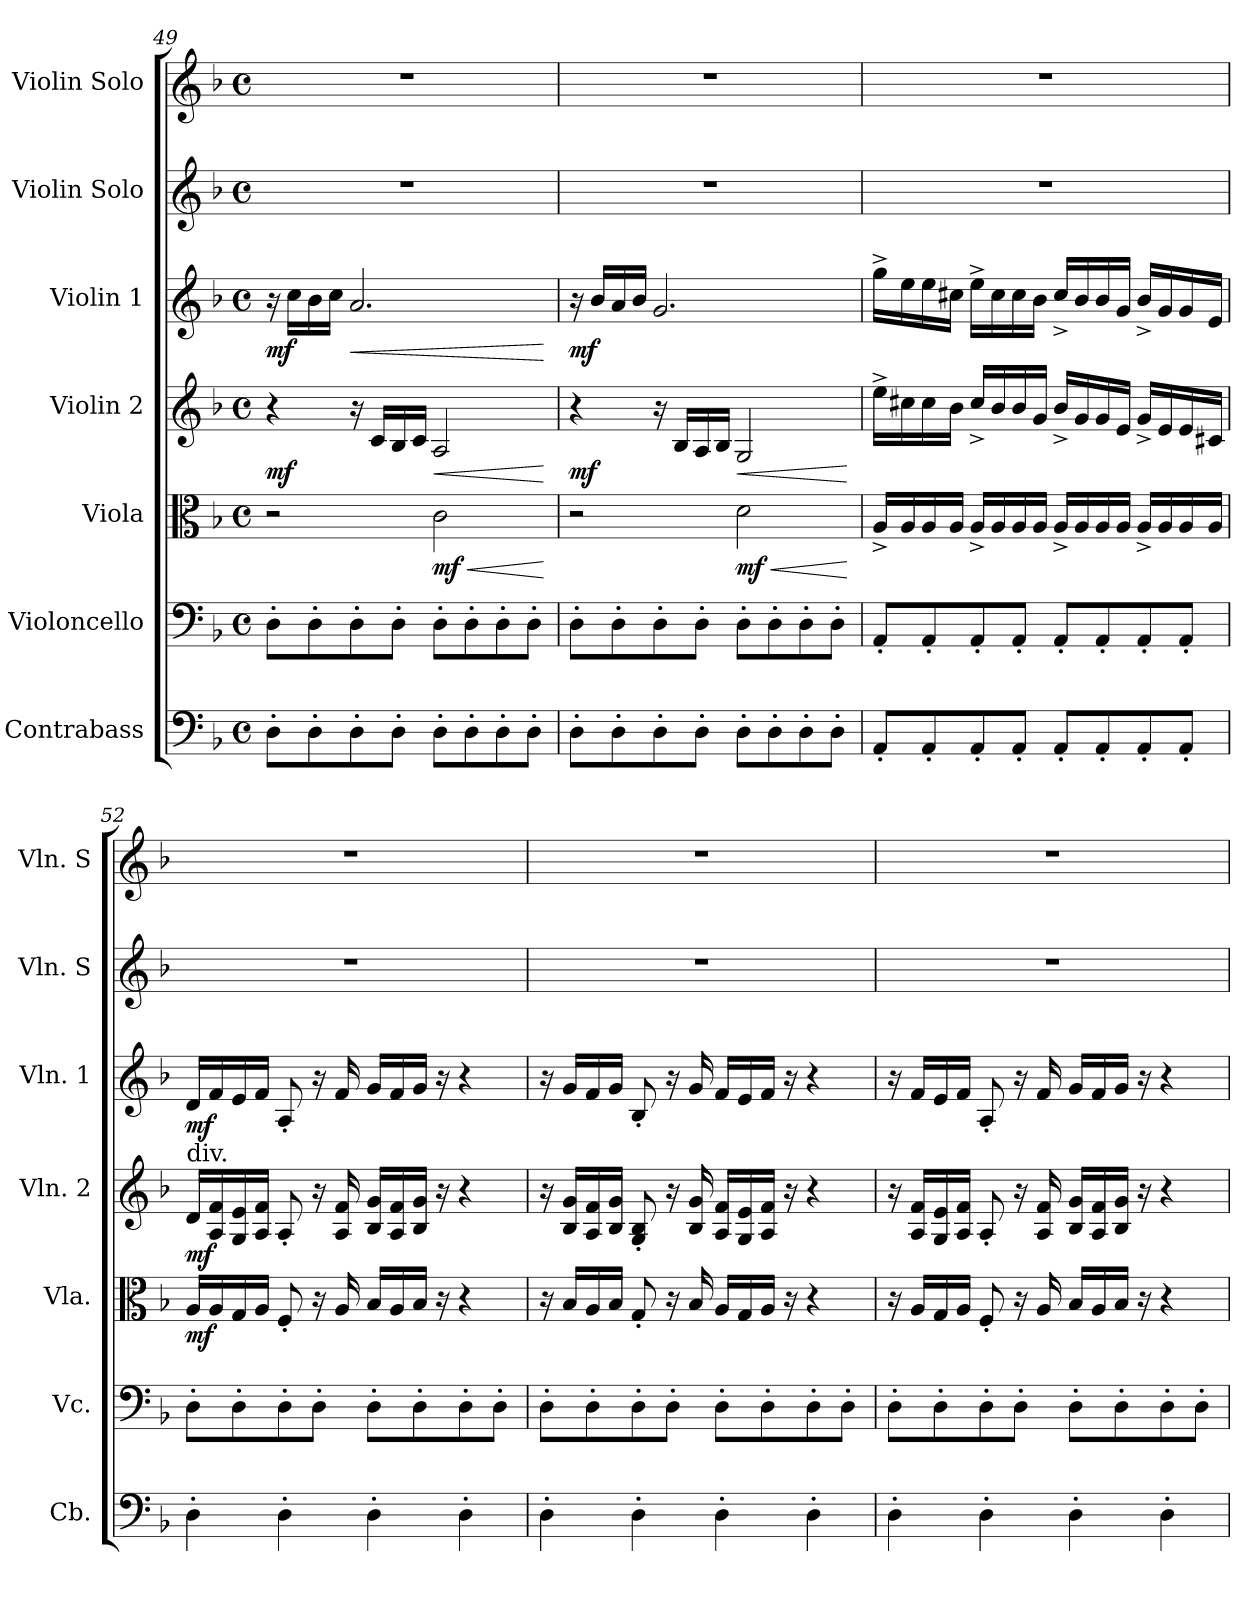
**kern	**kern	**kern	**dynam	**kern	**dynam	**kern	**dynam	**kern	**kern
*part7	*part6	*part5	*part5	*part4	*part4	*part3	*part3	*part2	*part1
*staff7	*staff6	*staff5	*staff5	*staff4	*staff4	*staff3	*staff3	*staff2	*staff1
*I"Contrabass	*I"Violoncello	*I"Viola	*	*I"Violin 2	*	*I"Violin 1	*	*I"Violin Solo	*I"Violin Solo
*I'Cb.	*I'Vc.	*I'Vla.	*	*I'Vln. 2	*	*I'Vln. 1	*	*I'Vln. S	*I'Vln. S
!!LO:PB:g=z
*clefF4	*clefF4	*clefC3	*	*clefG2	*	*clefG2	*	*clefG2	*clefG2
*ITrd7c12	*	*	*	*	*	*	*	*	*
*k[b-]	*k[b-]	*k[b-]	*	*k[b-]	*	*k[b-]	*	*k[b-]	*k[b-]
*M4/4	*M4/4	*M4/4	*	*M4/4	*	*M4/4	*	*M4/4	*M4/4
*met(c)	*met(c)	*met(c)	*	*met(c)	*	*met(c)	*	*met(c)	*met(c)
=49	=49	=49	=49	=49	=49	=49	=49	=49	=49
!	!	!	!	!	!LO:DY:b	!	!LO:DY:b	!	!
8DD'\L	8D'\L	2r	.	4r	mf	16r	mf	1r	1r
.	.	.	.	.	.	16cc\LL	.	.	.
8DD'\	8D'\	.	.	.	.	16b-\	.	.	.
.	.	.	.	.	.	16cc\JJ	.	.	.
!	!	!	!	!	!	!	!LO:HP:b	!	!
8DD'\	8D'\	.	.	16r	.	2.a/	<	.	.
.	.	.	.	16c/LL	.	.	.	.	.
8DD'\J	8D'\J	.	.	16B-/	.	.	.	.	.
.	.	.	.	16c/JJ	.	.	.	.	.
!	!	!	!LO:HP:b	!	!LO:HP:b	!	!	!	!
!	!	!	!LO:DY:n=1:b	!	!	!	!	!	!
8DD'\L	8D'\L	2c\	< mf	2A/	<	.	.	.	.
8DD'\	8D'\	.	.	.	.	.	.	.	.
8DD'\	8D'\	.	.	.	.	.	.	.	.
8DD'\J	8D'\J	.	.	.	.	.	.	.	.
.	.	.	[	.	[	.	[	.	.
=50	=50	=50	=50	=50	=50	=50	=50	=50	=50
!	!	!	!	!	!LO:DY:b	!	!LO:DY:b	!	!
8DD'\L	8D'\L	2r	.	4r	mf	16r	mf	1r	1r
.	.	.	.	.	.	16b-/LL	.	.	.
8DD'\	8D'\	.	.	.	.	16a/	.	.	.
.	.	.	.	.	.	16b-/JJ	.	.	.
8DD'\	8D'\	.	.	16r	.	2.g/	.	.	.
.	.	.	.	16B-/LL	.	.	.	.	.
8DD'\J	8D'\J	.	.	16A/	.	.	.	.	.
.	.	.	.	16B-/JJ	.	.	.	.	.
!	!	!	!LO:HP:b	!	!LO:HP:b	!	!	!	!
!	!	!	!LO:DY:n=1:b	!	!	!	!	!	!
8DD'\L	8D'\L	2d\	< mf	2G/	<	.	.	.	.
8DD'\	8D'\	.	.	.	.	.	.	.	.
8DD'\	8D'\	.	.	.	.	.	.	.	.
8DD'\J	8D'\J	.	.	.	.	.	.	.	.
.	.	.	[	.	[	.	.	.	.
!!LO:PB:g=z
=51	=51	=51	=51	=51	=51	=51	=51	=51	=51
8AAA'/L	8AA'/L	16A^/LL	.	16ee^\LL	.	16gg^\LL	.	1r	1r
.	.	16A/	.	16cc#X\	.	16ee\	.	.	.
8AAA'/	8AA'/	16A/	.	16cc#\	.	16ee\	.	.	.
.	.	16A/JJ	.	16b-\JJ	.	16cc#X\JJ	.	.	.
8AAA'/	8AA'/	16A^/LL	.	16cc#^/LL	.	16ee^\LL	.	.	.
.	.	16A/	.	16b-/	.	16cc#\	.	.	.
8AAA'/J	8AA'/J	16A/	.	16b-/	.	16cc#\	.	.	.
.	.	16A/JJ	.	16g/JJ	.	16b-\JJ	.	.	.
8AAA'/L	8AA'/L	16A^/LL	.	16b-^/LL	.	16cc#^/LL	.	.	.
.	.	16A/	.	16g/	.	16b-/	.	.	.
8AAA'/	8AA'/	16A/	.	16g/	.	16b-/	.	.	.
.	.	16A/JJ	.	16e/JJ	.	16g/JJ	.	.	.
8AAA'/	8AA'/	16A^/LL	.	16g^/LL	.	16b-^/LL	.	.	.
.	.	16A/	.	16e/	.	16g/	.	.	.
8AAA'/J	8AA'/J	16A/	.	16e/	.	16g/	.	.	.
.	.	16A/JJ	.	16c#X/JJ	.	16e/JJ	.	.	.
=52	=52	=52	=52	=52	=52	=52	=52	=52	=52
!	!	!	!	!LO:TX:a:t=div.	!	!	!	!	!
!	!	!	!LO:DY:b	!	!LO:DY:b	!	!LO:DY:b	!	!
4DD'\	8D'\L	16A/LL	mf	16d/LL	mf	16d/LL	mf	1r	1r
.	.	16A/	.	16A/ 16f/	.	16f/	.	.	.
.	8D'\	16G/	.	16G/ 16e/	.	16e/	.	.	.
.	.	16A/JJ	.	16A/ 16f/JJ	.	16f/JJ	.	.	.
4DD'\	8D'\	8F'/	.	8A'/	.	8A'/	.	.	.
.	8D'\J	16r	.	16r	.	16r	.	.	.
.	.	16A/	.	16A/ 16f/	.	16f/	.	.	.
4DD'\	8D'\L	16B-/LL	.	16B-/ 16g/LL	.	16g/LL	.	.	.
.	.	16A/	.	16A/ 16f/	.	16f/	.	.	.
.	8D'\	16B-/JJ	.	16B-/ 16g/JJ	.	16g/JJ	.	.	.
.	.	16r	.	16r	.	16r	.	.	.
4DD'\	8D'\	4r	.	4r	.	4r	.	.	.
.	8D'\J	.	.	.	.	.	.	.	.
!!LO:PB:g=z
=53	=53	=53	=53	=53	=53	=53	=53	=53	=53
4DD'\	8D'\L	16r	.	16r	.	16r	.	1r	1r
.	.	16B-/LL	.	16B-/ 16g/LL	.	16g/LL	.	.	.
.	8D'\	16A/	.	16A/ 16f/	.	16f/	.	.	.
.	.	16B-/JJ	.	16B-/ 16g/JJ	.	16g/JJ	.	.	.
4DD'\	8D'\	8G'/	.	8G/' 8B-/'	.	8B-'/	.	.	.
.	8D'\J	16r	.	16r	.	16r	.	.	.
.	.	16B-/	.	16B-/ 16g/	.	16g/	.	.	.
4DD'\	8D'\L	16A/LL	.	16A/ 16f/LL	.	16f/LL	.	.	.
.	.	16G/	.	16G/ 16e/	.	16e/	.	.	.
.	8D'\	16A/JJ	.	16A/ 16f/JJ	.	16f/JJ	.	.	.
.	.	16r	.	16r	.	16r	.	.	.
4DD'\	8D'\	4r	.	4r	.	4r	.	.	.
.	8D'\J	.	.	.	.	.	.	.	.
=54	=54	=54	=54	=54	=54	=54	=54	=54	=54
4DD'\	8D'\L	16r	.	16r	.	16r	.	1r	1r
.	.	16A/LL	.	16A/ 16f/LL	.	16f/LL	.	.	.
.	8D'\	16G/	.	16G/ 16e/	.	16e/	.	.	.
.	.	16A/JJ	.	16A/ 16f/JJ	.	16f/JJ	.	.	.
4DD'\	8D'\	8F'/	.	8A'/	.	8A'/	.	.	.
.	8D'\J	16r	.	16r	.	16r	.	.	.
.	.	16A/	.	16A/ 16f/	.	16f/	.	.	.
4DD'\	8D'\L	16B-/LL	.	16B-/ 16g/LL	.	16g/LL	.	.	.
.	.	16A/	.	16A/ 16f/	.	16f/	.	.	.
.	8D'\	16B-/JJ	.	16B-/ 16g/JJ	.	16g/JJ	.	.	.
.	.	16r	.	16r	.	16r	.	.	.
4DD'\	8D'\	4r	.	4r	.	4r	.	.	.
.	8D'\J	.	.	.	.	.	.	.	.
=	=	=	=	=	=	=	=	=	=
*-	*-	*-	*-	*-	*-	*-	*-	*-	*-
